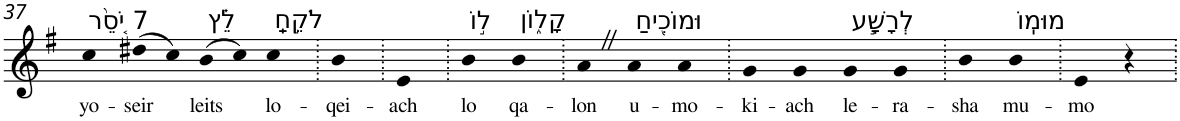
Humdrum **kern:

**kern	**text
*part1	*part1
*staff1	*staff1
*I"Piano	*
*I'Pno	*
!!LO:PB:g=z
*clefG2	*
*k[f#]	*
*G:	*
=37	=37
!LO:TX:a:t=7 יֹ֤סֵ֨ר	!
!	!LO:LY:b
4cc	yo-
!	!LO:LY:b
(>8dd#X	-seir
8cc)	.
!LO:TX:a:t=לֵ֗ץ	!
!	!LO:LY:b
(>8b	leits
8cc)	.
!LO:TX:a:t=לֹקֵ֣חַֽ	!
!	!LO:LY:b
4cc	lo-
=38.	=38.
!	!LO:LY:b
4b	-qei-
=39.	=39.
!	!LO:LY:b
4e	-ach
=40.	=40.
!LO:TX:a:t=ל֣וֹ	!
!	!LO:LY:b
4b	lo
!LO:TX:a:t=קָל֑וֹן	!
!	!LO:LY:b
4b	qa-
=41.	=41.
!	!LO:LY:b
4aZ	-lon
!LO:TX:a:t=וּמוֹכִ֖יחַ	!
!	!LO:LY:b
4a	u-
!	!LO:LY:b
4a	-mo-
=42.	=42.
!	!LO:LY:b
4g	-ki-
!	!LO:LY:b
4g	-ach
!LO:TX:a:t=לְרָשָׁ֣ע	!
!	!LO:LY:b
4g	le-
!	!LO:LY:b
4g	-ra-
=43.	=43.
!	!LO:LY:b
4b	-sha
!LO:TX:a:t=מוּמֽוֹ	!
!	!LO:LY:b
4b	mu-
=44.	=44.
!	!LO:LY:b
4e	-mo
4r	.
=.	=.
*-	*-
